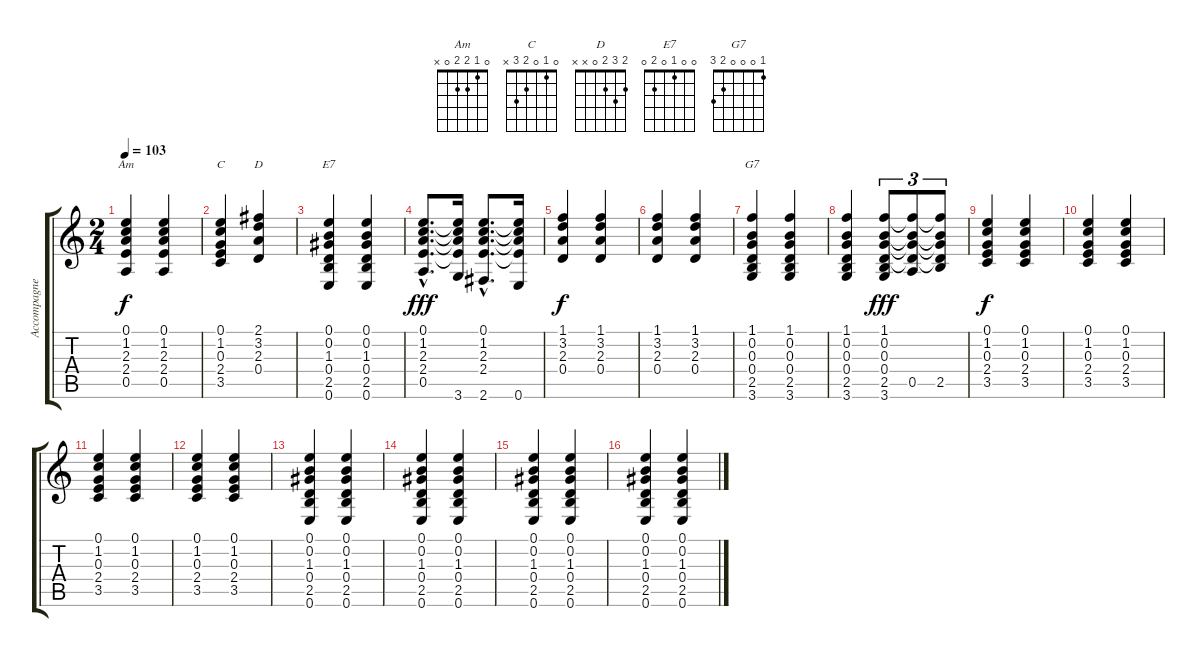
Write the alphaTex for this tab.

\track ("Accompagnement" "Accompagne") {instrument acousticguitarnylon}
\staff {score tabs}
\tuning (E4 B3 G3 D3 A2 E2) {hide}
\chord ("Am" 0 1 2 2 0 x)
\chord ("C" 0 1 0 2 3 x)
\chord ("D" 2 3 2 0 x x)
\chord ("E7" 0 0 1 0 2 0)
\chord ("G7" 1 0 0 0 2 3)
\ts (2 4)
\tempo 103
\clef g2
\ks c
(0.1 1.2 2.3 2.4 0.5).4{ch "Am" dy f} (0.1 1.2 2.3 2.4 0.5).4 |
(0.1 1.2 0.3 2.4 3.5).4{ch "C"} (2.1 3.2 2.3 0.4).4{ch "D"} |
(0.1 0.2 1.3 0.4 2.5 0.6).4{ch "E7"} (0.1 0.2 1.3 0.4 2.5 0.6).4 |
(0.1{hac} 1.2{hac} 2.3{hac} 2.4{hac} 0.5{hac}).8{d dy fff} (0.1{t} 1.2{t} 2.3{t} 2.4{t} 3.6).16 (0.1{hac} 1.2{hac} 2.3{hac} 2.4{hac} 2.6{hac}).8{d} (0.1{t} 1.2{t} 2.3{t} 2.4{t} 0.6).16 |
(1.1 3.2 2.3 0.4).4{dy f} (1.1 3.2 2.3 0.4).4 |
(1.1 3.2 2.3 0.4).4 (1.1 3.2 2.3 0.4).4 |
(1.1 0.2 0.3 0.4 2.5 3.6).4{ch "G7"} (1.1 0.2 0.3 0.4 2.5 3.6).4 |
(1.1 0.2 0.3 0.4 2.5 3.6).4 (1.1 0.2 0.3 0.4 2.5 3.6).8{tu (3 2) dy fff} (1.1{t} 0.2{t} 0.3{t} 0.4{t} 0.5).8{tu (3 2)} (1.1{t} 0.2{t} 0.3{t} 0.4{t} 2.5).8{tu (3 2)} |
(0.1 1.2 0.3 2.4 3.5).4{dy f} (0.1 1.2 0.3 2.4 3.5).4 |
(0.1 1.2 0.3 2.4 3.5).4 (0.1 1.2 0.3 2.4 3.5).4 |
(0.1 1.2 0.3 2.4 3.5).4 (0.1 1.2 0.3 2.4 3.5).4 |
(0.1 1.2 0.3 2.4 3.5).4 (0.1 1.2 0.3 2.4 3.5).4 |
(0.1 0.2 1.3 0.4 2.5 0.6).4 (0.1 0.2 1.3 0.4 2.5 0.6).4 |
(0.1 0.2 1.3 0.4 2.5 0.6).4 (0.1 0.2 1.3 0.4 2.5 0.6).4 |
(0.1 0.2 1.3 0.4 2.5 0.6).4 (0.1 0.2 1.3 0.4 2.5 0.6).4 |
(0.1 0.2 1.3 0.4 2.5 0.6).4 (0.1 0.2 1.3 0.4 2.5 0.6).4
